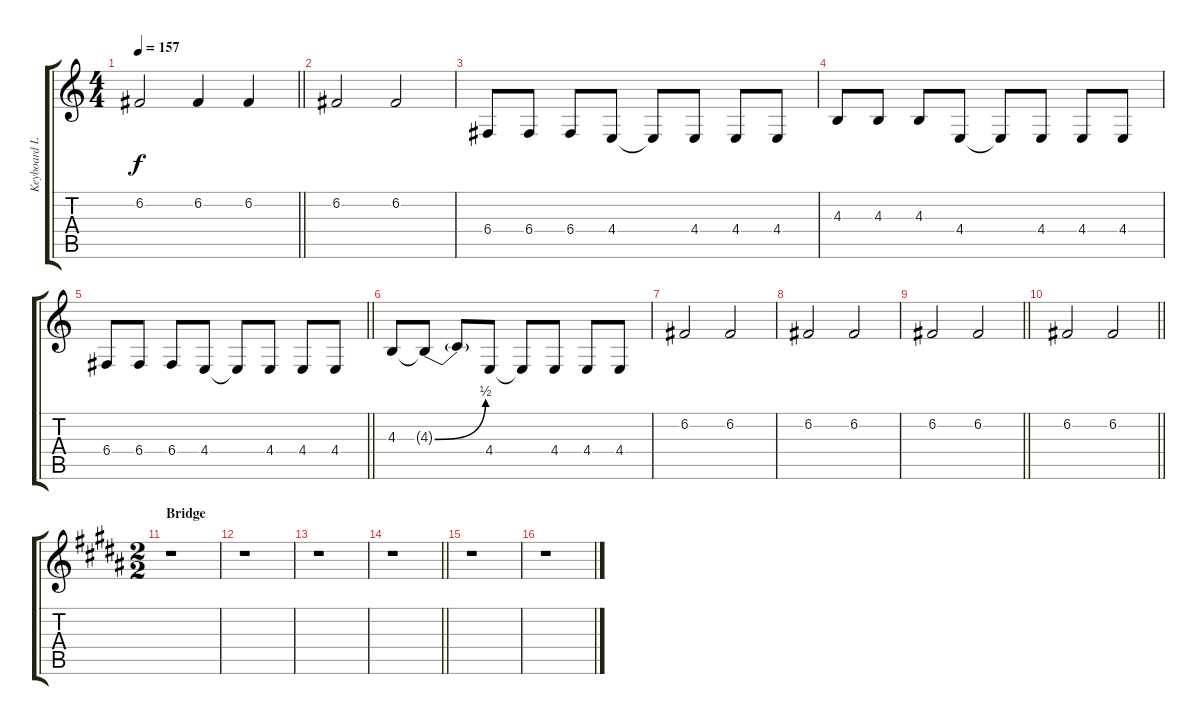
\track ("Keyboard Lead" "Keyboard L") {instrument lead1square}
\staff {score tabs}
\tuning (E4 C4 G3 C3 G2 C2) {hide}
\ts (4 4)
\tempo 157
\clef g2
\barLineRight lightlight
\ks c
6.2.2{dy f} 6.2.4 6.2.4 |
6.2.2 6.2.2 |
6.4.8 6.4.8 6.4.8 4.4.8 4.4{t}.8 4.4.8 4.4.8 4.4.8 |
4.3.8 4.3.8 4.3.8 4.4.8 4.4{t}.8 4.4.8 4.4.8 4.4.8 |
\barLineRight lightlight
6.4.8 6.4.8 6.4.8 4.4.8 4.4{t}.8 4.4.8 4.4.8 4.4.8 |
4.3.8 4.3{be (bend 0 0 60 2) t}.8 4.3{t}.8 4.4.8 4.4{t}.8 4.4.8 4.4.8 4.4.8 |
6.2.2 6.2.2 |
6.2.2 6.2.2 |
\barLineRight lightlight
6.2.2 6.2.2 |
\barLineRight lightlight
6.2.2 6.2.2 |
\ts (2 2)
\section ("" "Bridge")
\ks b
r.1 |
\ks g#minor
r.1 |
\ks b
r.1 |
\barLineRight lightlight
\ks g#minor
r.1 |
\ks b
r.1 |
\ks g#minor
r.1
